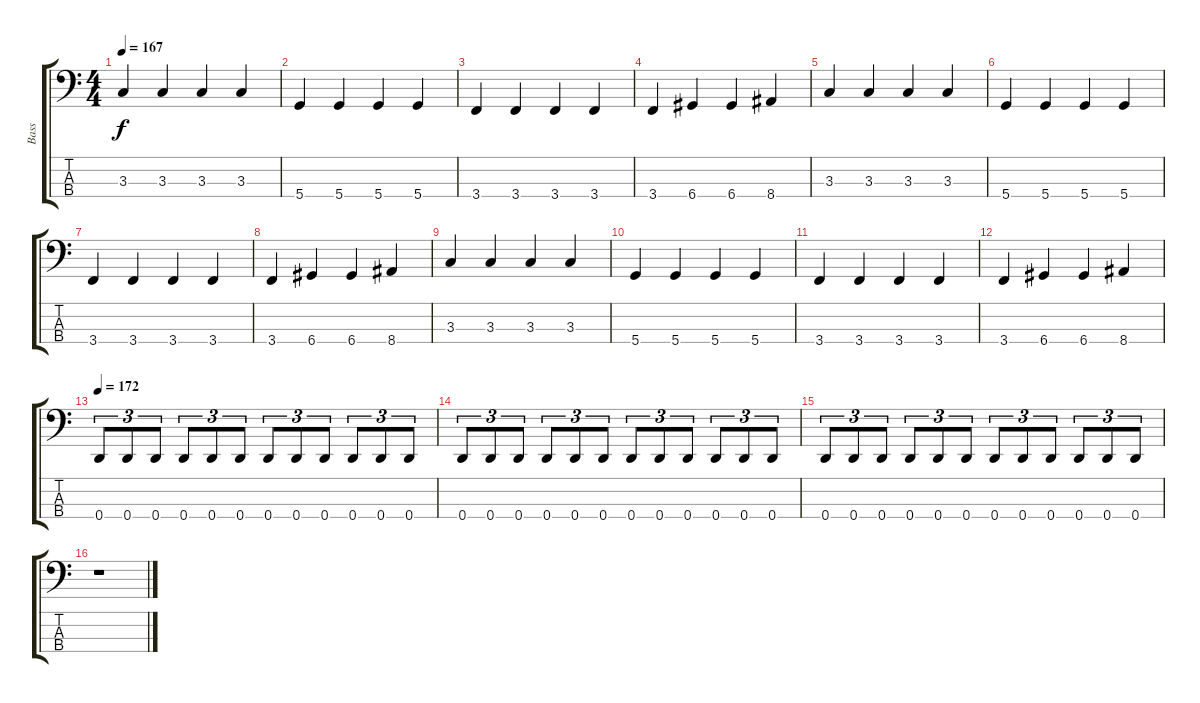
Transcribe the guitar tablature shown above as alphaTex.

\track ("Bass" "Bass") {instrument electricbasspick}
\staff {score tabs}
\tuning (G2 D2 A1 D1) {hide}
\ts (4 4)
\tempo 167
\clef f4
\ks c
3.3.4{dy f} 3.3.4 3.3.4 3.3.4 |
5.4.4 5.4.4 5.4.4 5.4.4 |
3.4.4 3.4.4 3.4.4 3.4.4 |
3.4.4 6.4.4 6.4.4 8.4.4 |
3.3.4 3.3.4 3.3.4 3.3.4 |
5.4.4 5.4.4 5.4.4 5.4.4 |
3.4.4 3.4.4 3.4.4 3.4.4 |
3.4.4 6.4.4 6.4.4 8.4.4 |
3.3.4 3.3.4 3.3.4 3.3.4 |
5.4.4 5.4.4 5.4.4 5.4.4 |
3.4.4 3.4.4 3.4.4 3.4.4 |
3.4.4 6.4.4 6.4.4 8.4.4 |
\tempo 172
0.4.8{tu (3 2)} 0.4.8{tu (3 2)} 0.4.8{tu (3 2)} 0.4.8{tu (3 2)} 0.4.8{tu (3 2)} 0.4.8{tu (3 2)} 0.4.8{tu (3 2)} 0.4.8{tu (3 2)} 0.4.8{tu (3 2)} 0.4.8{tu (3 2)} 0.4.8{tu (3 2)} 0.4.8{tu (3 2)} |
0.4.8{tu (3 2)} 0.4.8{tu (3 2)} 0.4.8{tu (3 2)} 0.4.8{tu (3 2)} 0.4.8{tu (3 2)} 0.4.8{tu (3 2)} 0.4.8{tu (3 2)} 0.4.8{tu (3 2)} 0.4.8{tu (3 2)} 0.4.8{tu (3 2)} 0.4.8{tu (3 2)} 0.4.8{tu (3 2)} |
0.4.8{tu (3 2)} 0.4.8{tu (3 2)} 0.4.8{tu (3 2)} 0.4.8{tu (3 2)} 0.4.8{tu (3 2)} 0.4.8{tu (3 2)} 0.4.8{tu (3 2)} 0.4.8{tu (3 2)} 0.4.8{tu (3 2)} 0.4.8{tu (3 2)} 0.4.8{tu (3 2)} 0.4.8{tu (3 2)} |
r.1
